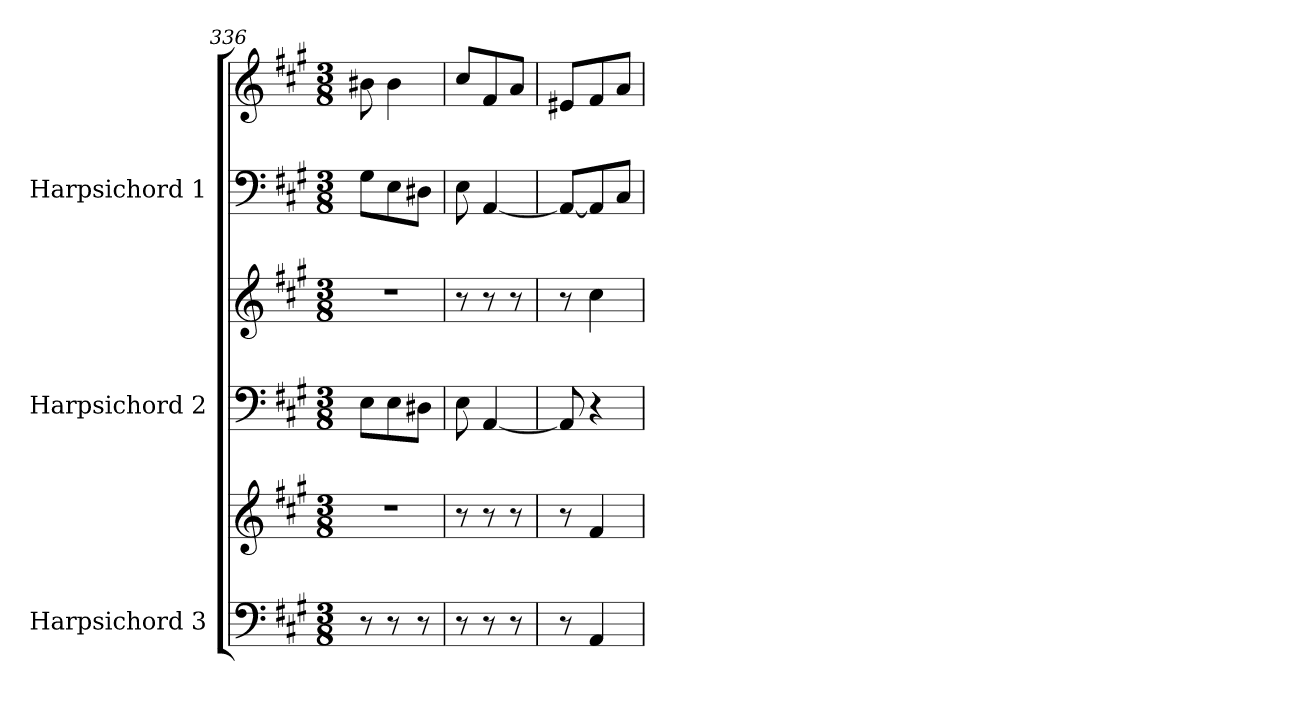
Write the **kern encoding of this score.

**kern	**kern	**kern	**kern	**kern	**kern
*part3	*part3	*part2	*part2	*part1	*part1
*staff6	*staff5	*staff4	*staff3	*staff2	*staff1
*I"Harpsichord 3	*	*I"Harpsichord 2	*	*I"Harpsichord 1	*
*I'Hp	*	*I'Hp	*	*I'Hp	*
*clefF4	*clefG2	*clefF4	*clefG2	*clefF4	*clefG2
*k[f#c#g#]	*k[f#c#g#]	*k[f#c#g#]	*k[f#c#g#]	*k[f#c#g#]	*k[f#c#g#]
*M3/8	*M3/8	*M3/8	*M3/8	*M3/8	*M3/8
=336	=336	=336	=336	=336	=336
8r	4.r	8E\L	4.r	8G#\L	8b#X\
8r	.	8E\	.	8E\	4b#\
8r	.	8D#X\J	.	8D#X\J	.
=337	=337	=337	=337	=337	=337
8r	8r	8E\	8r	8E\	8cc#/L
8r	8r	[4AA/	8r	[4AA/	8f#/
8r	8r	.	8r	.	8a/J
=338	=338	=338	=338	=338	=338
8r	8r	8AA/]	8r	8AA/L_	8e#X/L
4AA/	4f#/	4r	4cc#\	8AA/]	8f#/
.	.	.	.	8C#/J	8a/J
=	=	=	=	=	=
*-	*-	*-	*-	*-	*-
